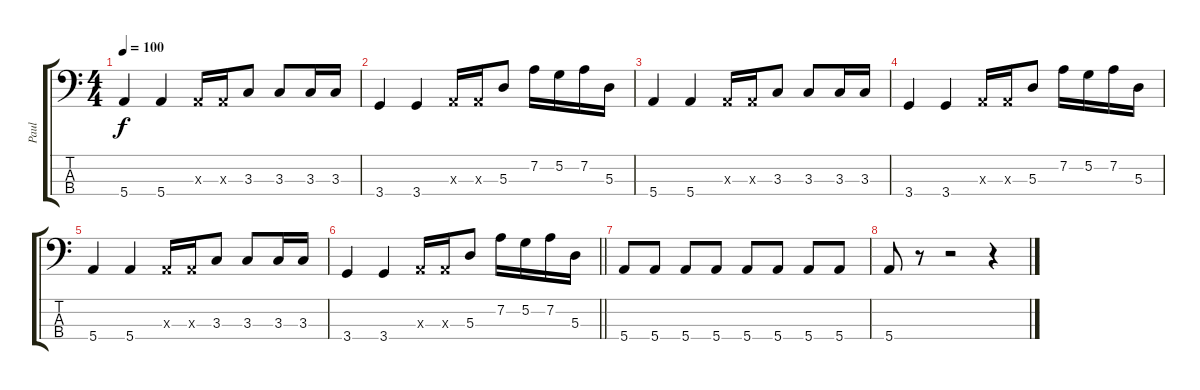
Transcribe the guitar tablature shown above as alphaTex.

\track ("Paul" "Paul") {instrument electricbassfinger}
\staff {score tabs}
\tuning (G2 D2 A1 E1) {hide}
\ts (4 4)
\tempo 100
\clef f4
\ks c
5.4.4{dy f} 5.4.4 0.3{x}.16 0.3{x}.16 3.3.8 3.3.8 3.3.16 3.3.16 |
3.4.4 3.4.4 0.3{x}.16 0.3{x}.16 5.3.8 7.2.16 5.2.16 7.2.16 5.3.16 |
5.4.4 5.4.4 0.3{x}.16 0.3{x}.16 3.3.8 3.3.8 3.3.16 3.3.16 |
3.4.4 3.4.4 0.3{x}.16 0.3{x}.16 5.3.8 7.2.16 5.2.16 7.2.16 5.3.16 |
5.4.4 5.4.4 0.3{x}.16 0.3{x}.16 3.3.8 3.3.8 3.3.16 3.3.16 |
\barLineRight lightlight
3.4.4 3.4.4 0.3{x}.16 0.3{x}.16 5.3.8 7.2.16 5.2.16 7.2.16 5.3.16 |
5.4.8 5.4.8 5.4.8 5.4.8 5.4.8 5.4.8 5.4.8 5.4.8 |
5.4.8 r.8 r.2 r.4
